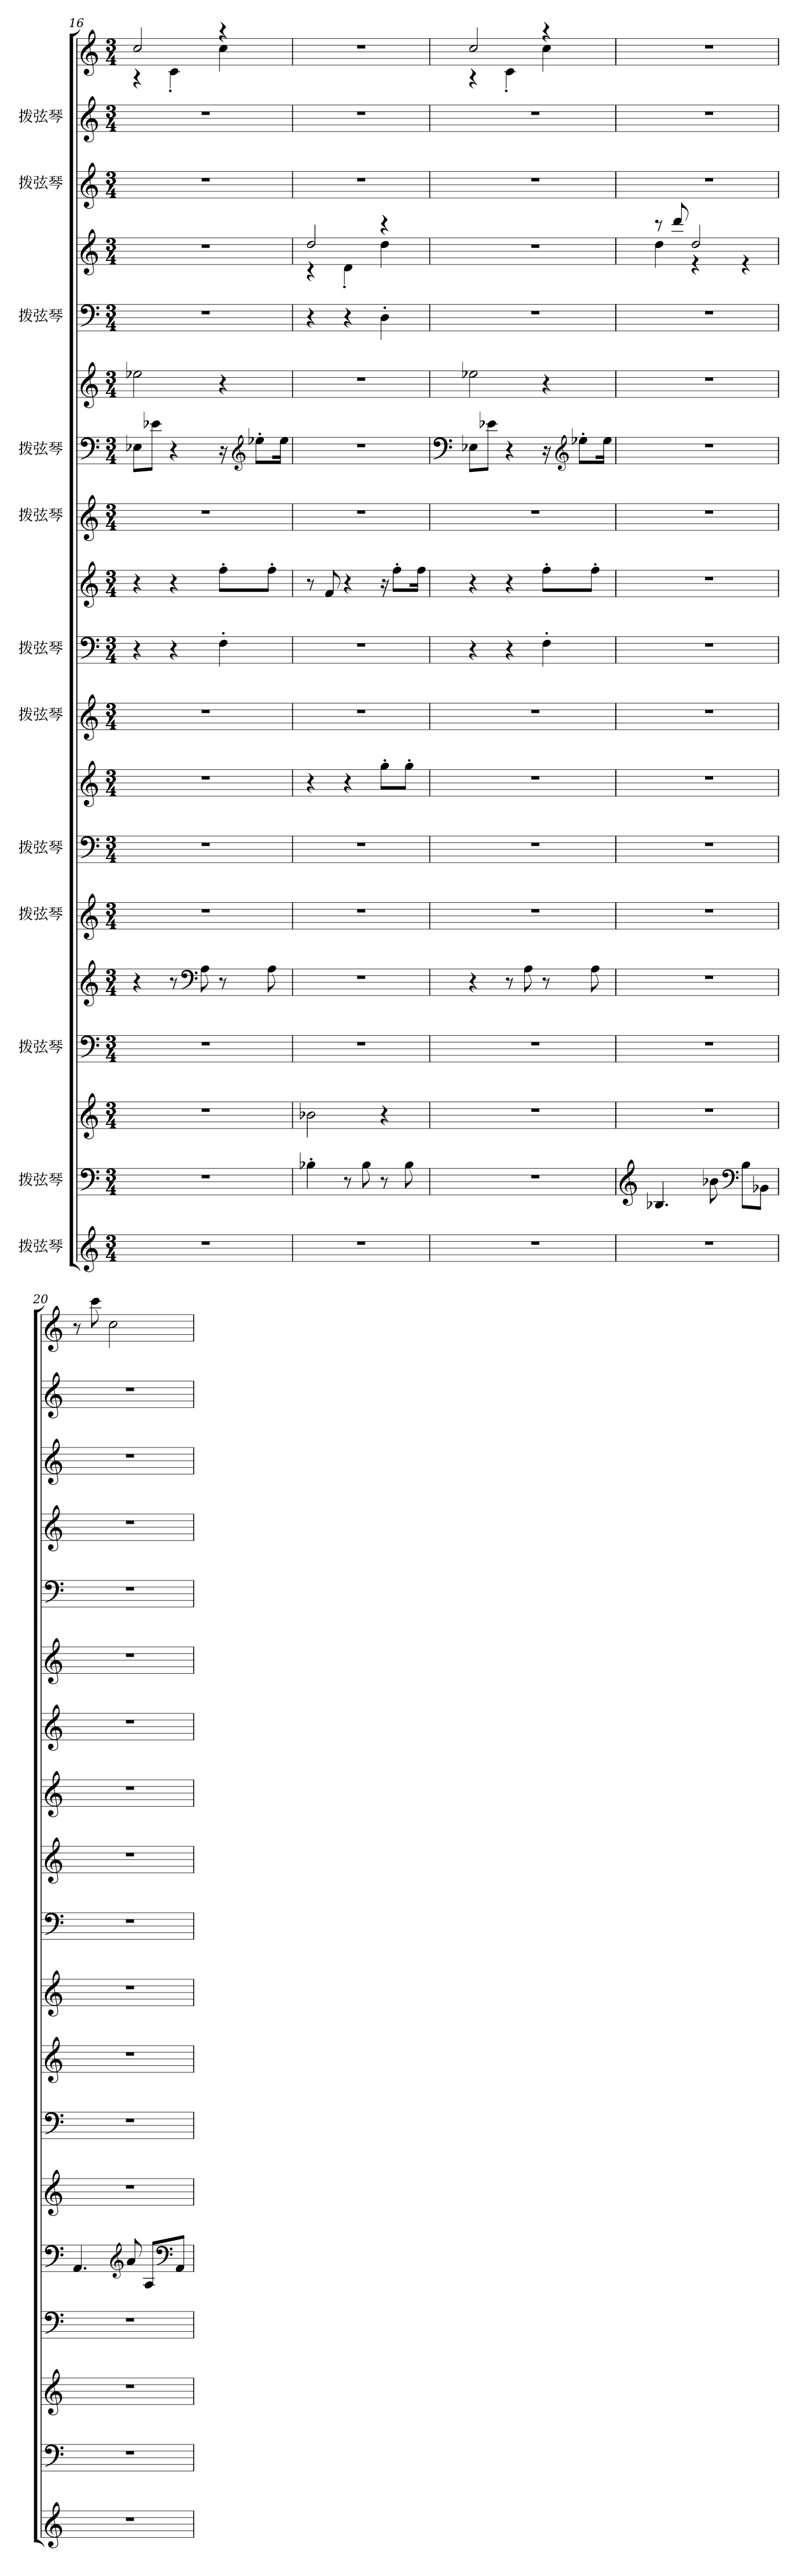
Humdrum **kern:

**kern	**kern	**kern	**kern	**kern	**kern	**kern	**kern	**kern	**kern	**kern	**kern	**kern	**kern	**kern	**kern	**kern	**kern	**kern
*part12	*part11	*part11	*part10	*part10	*part9	*part8	*part8	*part7	*part6	*part6	*part5	*part4	*part4	*part3	*part3	*part2	*part1	*part1
*staff19	*staff18	*staff17	*staff16	*staff15	*staff14	*staff13	*staff12	*staff11	*staff10	*staff9	*staff8	*staff7	*staff6	*staff5	*staff4	*staff3	*staff2	*staff1
*I"拨弦琴	*I"拨弦琴	*	*I"拨弦琴	*	*I"拨弦琴	*I"拨弦琴	*	*I"拨弦琴	*I"拨弦琴	*	*I"拨弦琴	*I"拨弦琴	*	*I"拨弦琴	*	*I"拨弦琴	*I"拨弦琴	*
*clefG2	*clefF4	*clefG2	*clefF4	*clefG2	*clefG2	*clefF4	*clefG2	*clefG2	*clefF4	*clefG2	*clefG2	*clefF4	*clefG2	*clefF4	*clefG2	*clefG2	*clefG2	*clefG2
*k[]	*k[]	*k[]	*k[]	*k[]	*k[]	*k[]	*k[]	*k[]	*k[]	*k[]	*k[]	*k[]	*k[]	*k[]	*k[]	*k[]	*k[]	*k[]
*M3/4	*M3/4	*M3/4	*M3/4	*M3/4	*M3/4	*M3/4	*M3/4	*M3/4	*M3/4	*M3/4	*M3/4	*M3/4	*M3/4	*M3/4	*M3/4	*M3/4	*M3/4	*M3/4
=16	=16	=16	=16	=16	=16	=16	=16	=16	=16	=16	=16	=16	=16	=16	=16	=16	=16	=16
*	*	*	*	*	*	*	*	*	*	*	*	*	*	*	*	*	*	*^
2.r	2.r	2.r	2.r	4r	2.r	2.r	2.r	2.r	4r	4r	2.r	8E-X\L	2ee-X\	2.r	2.r	2.r	2.r	2cc/	4r
.	.	.	.	.	.	.	.	.	.	.	.	8e-X\J	.	.	.	.	.	.	.
.	.	.	.	8r	.	.	.	.	4r	4r	.	4r	.	.	.	.	.	.	4c'\
*	*	*	*	*clefF4	*	*	*	*	*	*	*	*	*	*	*	*	*	*	*
.	.	.	.	8A\	.	.	.	.	.	.	.	.	.	.	.	.	.	.	.
.	.	.	.	8r	.	.	.	.	4F'\	8ff'\L	.	16r	4r	.	.	.	.	4r	4cc\
*	*	*	*	*	*	*	*	*	*	*	*	*clefG2	*	*	*	*	*	*	*
.	.	.	.	.	.	.	.	.	.	.	.	8ee-X'\L	.	.	.	.	.	.	.
.	.	.	.	8A\	.	.	.	.	.	8ff'\J	.	.	.	.	.	.	.	.	.
.	.	.	.	.	.	.	.	.	.	.	.	16ee-\Jk	.	.	.	.	.	.	.
*	*	*	*	*	*	*	*	*	*	*	*	*	*	*	*	*	*	*v	*v
=17	=17	=17	=17	=17	=17	=17	=17	=17	=17	=17	=17	=17	=17	=17	=17	=17	=17	=17
*	*	*	*	*	*	*	*	*	*	*	*	*	*	*	*^	*	*	*
2.r	4B-X'\	2b-X\	2.r	2.r	2.r	2.r	4r	2.r	2.r	8r	2.r	2.r	2.r	4r	2dd/	4r	2.r	2.r	2.r
.	.	.	.	.	.	.	.	.	.	8f/	.	.	.	.	.	.	.	.	.
.	8r	.	.	.	.	.	4r	.	.	4r	.	.	.	4r	.	4d'\	.	.	.
.	8B-\	.	.	.	.	.	.	.	.	.	.	.	.	.	.	.	.	.	.
.	8r	4r	.	.	.	.	8gg'\L	.	.	16r	.	.	.	4D'\	4r	4dd\	.	.	.
.	.	.	.	.	.	.	.	.	.	8ff'\L	.	.	.	.	.	.	.	.	.
.	8B-\	.	.	.	.	.	8gg'\J	.	.	.	.	.	.	.	.	.	.	.	.
.	.	.	.	.	.	.	.	.	.	16ff\Jk	.	.	.	.	.	.	.	.	.
*	*	*	*	*	*	*	*	*	*	*	*	*	*	*	*v	*v	*	*	*
!!LO:PB:g=z
=18	=18	=18	=18	=18	=18	=18	=18	=18	=18	=18	=18	=18	=18	=18	=18	=18	=18	=18
*	*	*	*	*	*	*	*	*	*	*	*	*clefF4	*	*	*	*	*	*
*	*	*	*	*	*	*	*	*	*	*	*	*	*	*	*	*	*	*^
2.r	2.r	2.r	2.r	4r	2.r	2.r	2.r	2.r	4r	4r	2.r	8E-X\L	2ee-X\	2.r	2.r	2.r	2.r	2cc/	4r
.	.	.	.	.	.	.	.	.	.	.	.	8e-X\J	.	.	.	.	.	.	.
.	.	.	.	8r	.	.	.	.	4r	4r	.	4r	.	.	.	.	.	.	4c'\
.	.	.	.	8A\	.	.	.	.	.	.	.	.	.	.	.	.	.	.	.
.	.	.	.	8r	.	.	.	.	4F'\	8ff'\L	.	16r	4r	.	.	.	.	4r	4cc\
*	*	*	*	*	*	*	*	*	*	*	*	*clefG2	*	*	*	*	*	*	*
.	.	.	.	.	.	.	.	.	.	.	.	8ee-X'\L	.	.	.	.	.	.	.
.	.	.	.	8A\	.	.	.	.	.	8ff'\J	.	.	.	.	.	.	.	.	.
.	.	.	.	.	.	.	.	.	.	.	.	16ee-\Jk	.	.	.	.	.	.	.
*	*	*	*	*	*	*	*	*	*	*	*	*	*	*	*	*	*	*v	*v
=19	=19	=19	=19	=19	=19	=19	=19	=19	=19	=19	=19	=19	=19	=19	=19	=19	=19	=19
*	*clefG2	*	*	*	*	*	*	*	*	*	*	*	*	*	*	*	*	*
*	*	*	*	*	*	*	*	*	*	*	*	*	*	*	*^	*	*	*
2.r	4.B-X/	2.r	2.r	2.r	2.r	2.r	2.r	2.r	2.r	2.r	2.r	2.r	2.r	2.r	8r	4dd\	2.r	2.r	2.r
.	.	.	.	.	.	.	.	.	.	.	.	.	.	.	8ddd/	.	.	.	.
.	.	.	.	.	.	.	.	.	.	.	.	.	.	.	2dd/	4r	.	.	.
.	8b-X\	.	.	.	.	.	.	.	.	.	.	.	.	.	.	.	.	.	.
*	*clefF4	*	*	*	*	*	*	*	*	*	*	*	*	*	*	*	*	*	*
.	8B-\L	.	.	.	.	.	.	.	.	.	.	.	.	.	.	4r	.	.	.
.	8BB-X\J	.	.	.	.	.	.	.	.	.	.	.	.	.	.	.	.	.	.
*	*	*	*	*	*	*	*	*	*	*	*	*	*	*	*v	*v	*	*	*
=20	=20	=20	=20	=20	=20	=20	=20	=20	=20	=20	=20	=20	=20	=20	=20	=20	=20	=20
2.r	2.r	2.r	2.r	4.AA/	2.r	2.r	2.r	2.r	2.r	2.r	2.r	2.r	2.r	2.r	2.r	2.r	2.r	8r
.	.	.	.	.	.	.	.	.	.	.	.	.	.	.	.	.	.	8ccc\
.	.	.	.	.	.	.	.	.	.	.	.	.	.	.	.	.	.	2cc\
*	*	*	*	*clefG2	*	*	*	*	*	*	*	*	*	*	*	*	*	*
.	.	.	.	8a/	.	.	.	.	.	.	.	.	.	.	.	.	.	.
.	.	.	.	8A/L	.	.	.	.	.	.	.	.	.	.	.	.	.	.
*	*	*	*	*clefF4	*	*	*	*	*	*	*	*	*	*	*	*	*	*
.	.	.	.	8AA/J	.	.	.	.	.	.	.	.	.	.	.	.	.	.
=	=	=	=	=	=	=	=	=	=	=	=	=	=	=	=	=	=	=
*-	*-	*-	*-	*-	*-	*-	*-	*-	*-	*-	*-	*-	*-	*-	*-	*-	*-	*-
